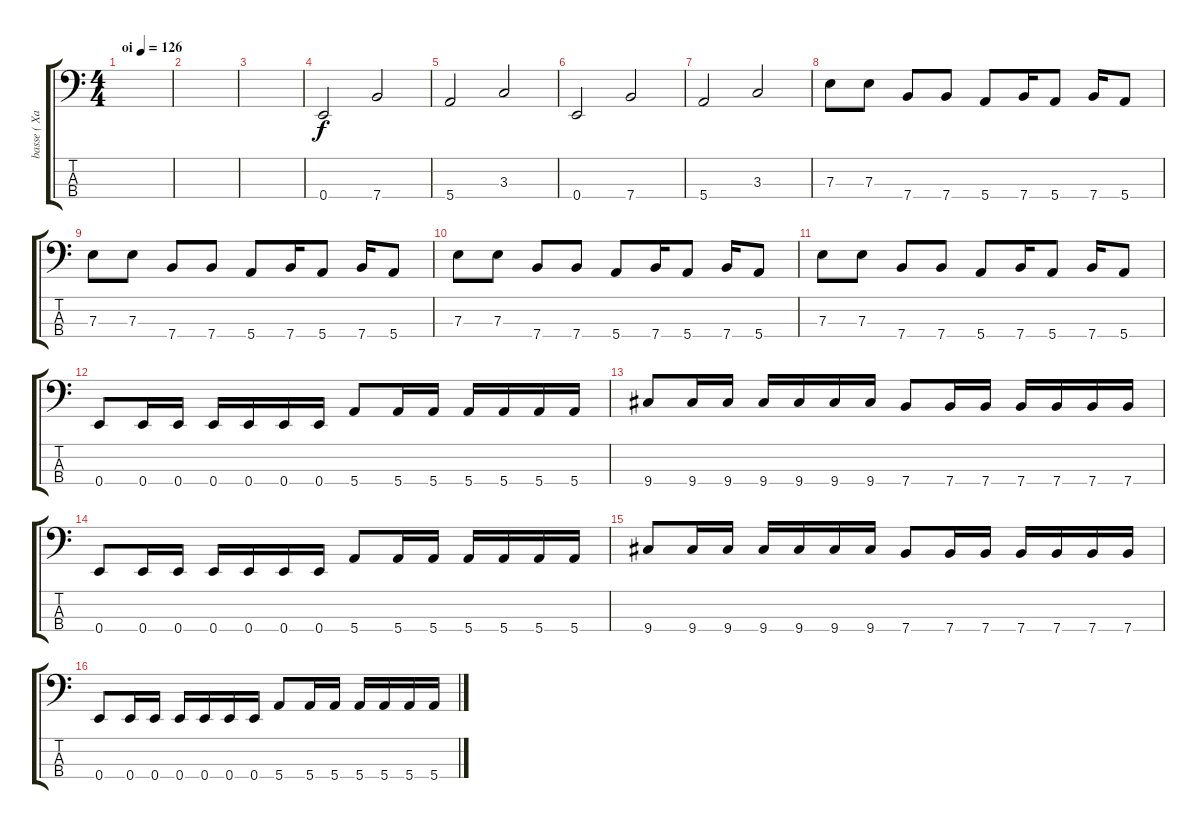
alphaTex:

\track ("basse ( Xavier )" "basse ( Xa") {instrument electricbasspick}
\staff {score tabs}
\tuning (G2 D2 A1 E1) {hide}
\ts (4 4)
\tempo (126 "oi")
\clef f4
\ks c
|
|
|
0.4.2 7.4.2 |
5.4.2 3.3.2 |
0.4.2 7.4.2 |
5.4.2 3.3.2 |
7.3.8 7.3.8 7.4.8 7.4.8 5.4.8 7.4.16 5.4.8 7.4.16 5.4.8 |
7.3.8 7.3.8 7.4.8 7.4.8 5.4.8 7.4.16 5.4.8 7.4.16 5.4.8 |
7.3.8 7.3.8 7.4.8 7.4.8 5.4.8 7.4.16 5.4.8 7.4.16 5.4.8 |
7.3.8 7.3.8 7.4.8 7.4.8 5.4.8 7.4.16 5.4.8 7.4.16 5.4.8 |
0.4.8 0.4.16 0.4.16 0.4.16 0.4.16 0.4.16 0.4.16 5.4.8 5.4.16 5.4.16 5.4.16 5.4.16 5.4.16 5.4.16 |
9.4.8 9.4.16 9.4.16 9.4.16 9.4.16 9.4.16 9.4.16 7.4.8 7.4.16 7.4.16 7.4.16 7.4.16 7.4.16 7.4.16 |
0.4.8 0.4.16 0.4.16 0.4.16 0.4.16 0.4.16 0.4.16 5.4.8 5.4.16 5.4.16 5.4.16 5.4.16 5.4.16 5.4.16 |
9.4.8 9.4.16 9.4.16 9.4.16 9.4.16 9.4.16 9.4.16 7.4.8 7.4.16 7.4.16 7.4.16 7.4.16 7.4.16 7.4.16 |
0.4.8 0.4.16 0.4.16 0.4.16 0.4.16 0.4.16 0.4.16 5.4.8 5.4.16 5.4.16 5.4.16 5.4.16 5.4.16 5.4.16
